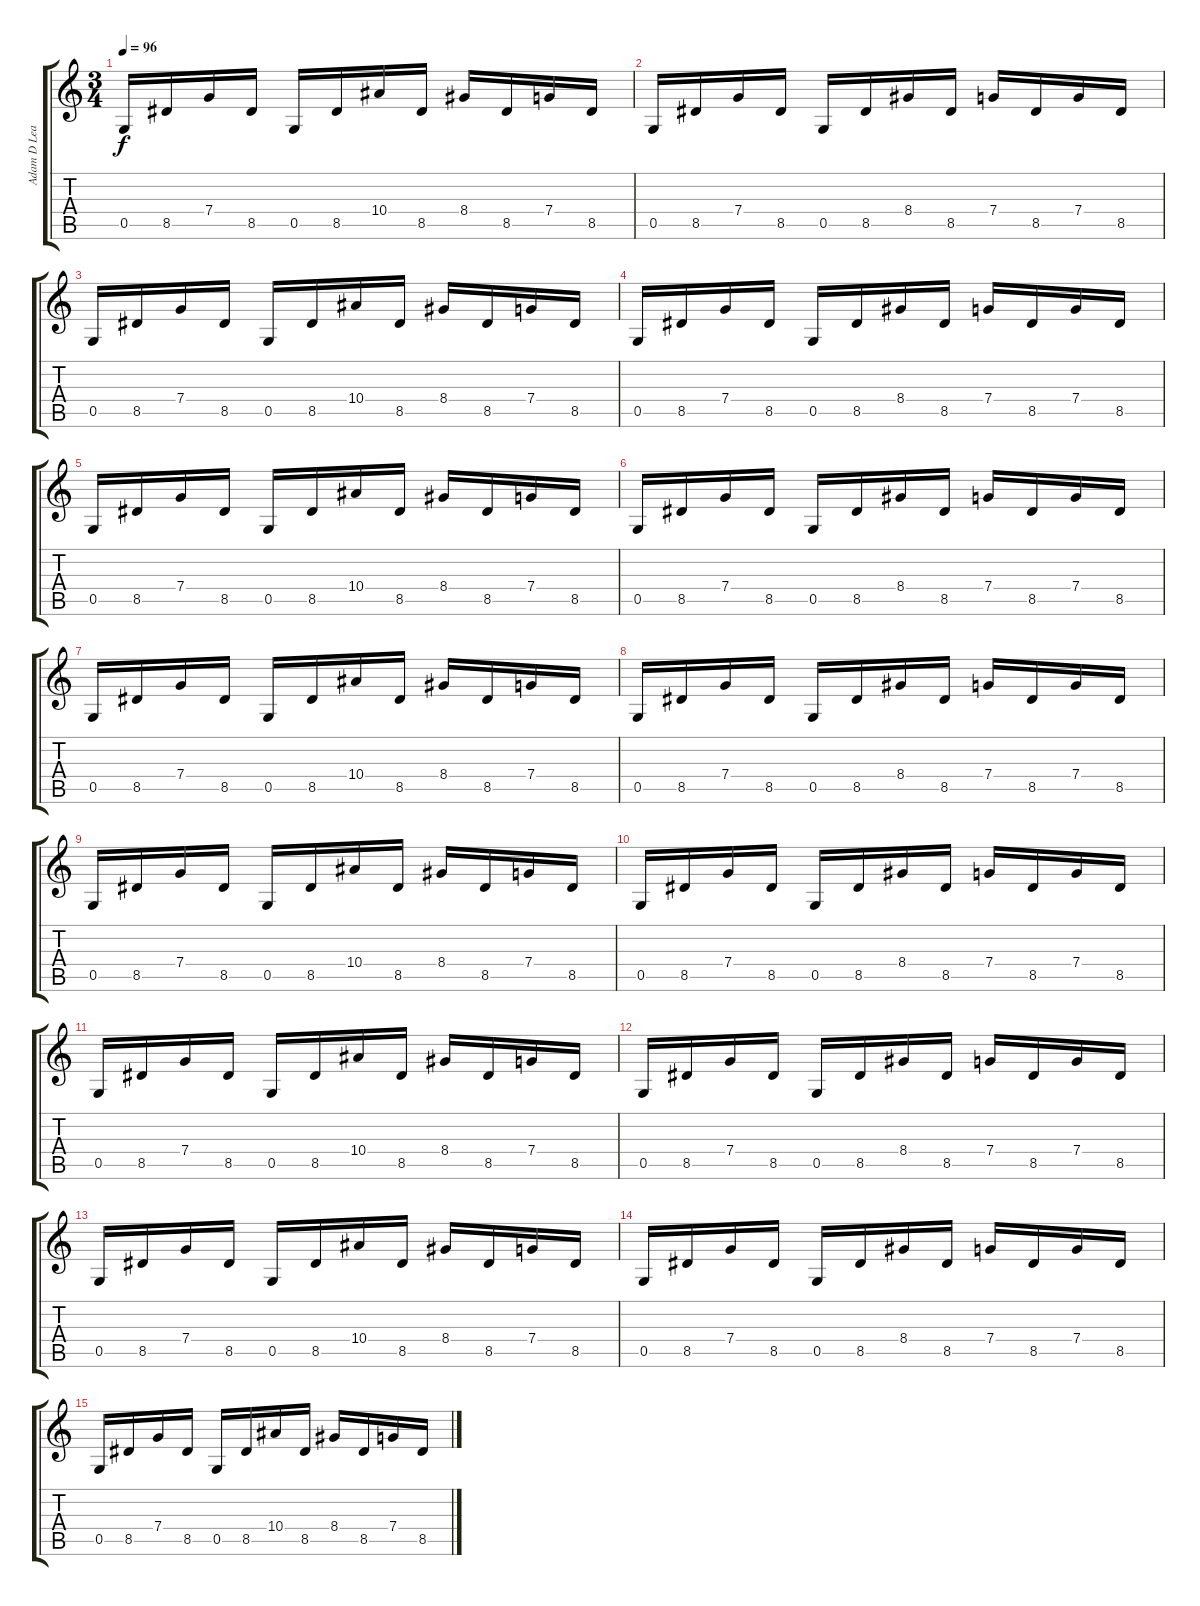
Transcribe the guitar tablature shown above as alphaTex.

\track ("Adam D Lead" "Adam D Lea") {instrument distortionguitar}
\staff {score tabs}
\tuning (D4 A3 F3 C3 G2 C2) {hide}
\ts (3 4)
\tempo 96
\clef g2
\ks c
0.5.16{dy f} 8.5.16 7.4.16 8.5.16 0.5.16 8.5.16 10.4.16 8.5.16 8.4.16 8.5.16 7.4.16 8.5.16 |
0.5.16 8.5.16 7.4.16 8.5.16 0.5.16 8.5.16 8.4.16 8.5.16 7.4.16 8.5.16 7.4.16 8.5.16 |
0.5.16 8.5.16 7.4.16 8.5.16 0.5.16 8.5.16 10.4.16 8.5.16 8.4.16 8.5.16 7.4.16 8.5.16 |
0.5.16{instrument distortionguitar} 8.5.16 7.4.16 8.5.16 0.5.16 8.5.16 8.4.16 8.5.16 7.4.16 8.5.16 7.4.16 8.5.16 |
0.5.16 8.5.16 7.4.16 8.5.16 0.5.16 8.5.16 10.4.16 8.5.16 8.4.16 8.5.16 7.4.16 8.5.16 |
0.5.16 8.5.16 7.4.16 8.5.16 0.5.16 8.5.16 8.4.16 8.5.16 7.4.16 8.5.16 7.4.16 8.5.16 |
0.5.16 8.5.16 7.4.16 8.5.16 0.5.16 8.5.16 10.4.16 8.5.16 8.4.16 8.5.16 7.4.16 8.5.16 |
0.5.16{instrument distortionguitar} 8.5.16 7.4.16 8.5.16 0.5.16 8.5.16 8.4.16 8.5.16 7.4.16 8.5.16 7.4.16 8.5.16 |
0.5.16 8.5.16 7.4.16 8.5.16 0.5.16 8.5.16 10.4.16 8.5.16 8.4.16 8.5.16 7.4.16 8.5.16 |
0.5.16 8.5.16 7.4.16 8.5.16 0.5.16 8.5.16 8.4.16 8.5.16 7.4.16 8.5.16 7.4.16 8.5.16 |
0.5.16 8.5.16 7.4.16 8.5.16 0.5.16 8.5.16 10.4.16 8.5.16 8.4.16 8.5.16 7.4.16 8.5.16 |
0.5.16{instrument distortionguitar} 8.5.16 7.4.16 8.5.16 0.5.16 8.5.16 8.4.16 8.5.16 7.4.16 8.5.16 7.4.16 8.5.16 |
0.5.16 8.5.16 7.4.16 8.5.16 0.5.16 8.5.16 10.4.16 8.5.16 8.4.16 8.5.16 7.4.16 8.5.16 |
0.5.16 8.5.16 7.4.16 8.5.16 0.5.16 8.5.16 8.4.16 8.5.16 7.4.16 8.5.16 7.4.16 8.5.16 |
0.5.16 8.5.16 7.4.16 8.5.16 0.5.16 8.5.16 10.4.16 8.5.16 8.4.16 8.5.16 7.4.16 8.5.16
